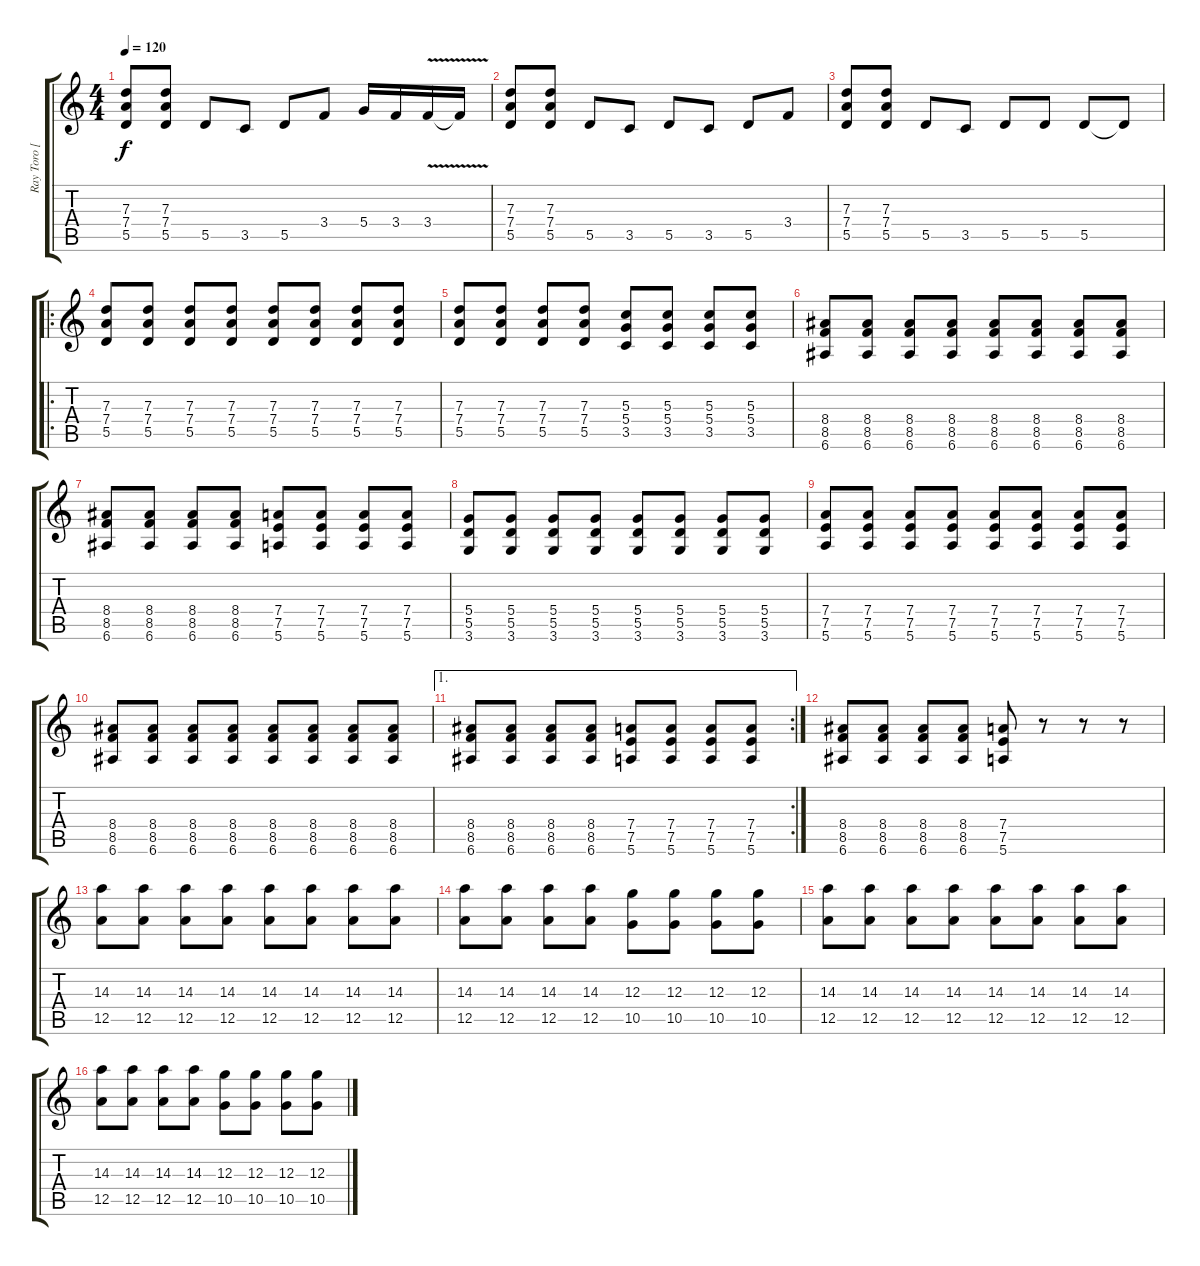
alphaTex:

\track ("Ray Toro [Lead Guitar)" "Ray Toro [") {instrument overdrivenguitar}
\staff {score tabs}
\tuning (E4 B3 G3 D3 A2 E2) {hide}
\ts (4 4)
\tempo 120
\clef g2
\ks c
(7.3 7.4 5.5).8{dy f} (7.3 7.4 5.5).8 5.5.8 3.5.8 5.5.8 3.4.8 5.4.16 3.4.16 3.4{v}.16 3.4{t}.16 |
(7.3 7.4 5.5).8 (7.3 7.4 5.5).8 5.5.8 3.5.8 5.5.8 3.5.8 5.5.8 3.4.8 |
(7.3 7.4 5.5).8 (7.3 7.4 5.5).8 5.5.8 3.5.8 5.5.8 5.5.8 5.5.8 5.5{t}.8 |
\ro
(7.3 7.4 5.5).8 (7.3 7.4 5.5).8 (7.3 7.4 5.5).8 (7.3 7.4 5.5).8 (7.3 7.4 5.5).8 (7.3 7.4 5.5).8 (7.3 7.4 5.5).8 (7.3 7.4 5.5).8 |
(7.3 7.4 5.5).8 (7.3 7.4 5.5).8 (7.3 7.4 5.5).8 (7.3 7.4 5.5).8 (5.3 5.4 3.5).8 (5.3 5.4 3.5).8 (5.3 5.4 3.5).8 (5.3 5.4 3.5).8 |
(8.4 8.5 6.6).8 (8.4 8.5 6.6).8 (8.4 8.5 6.6).8 (8.4 8.5 6.6).8 (8.4 8.5 6.6).8 (8.4 8.5 6.6).8 (8.4 8.5 6.6).8 (8.4 8.5 6.6).8 |
(8.4 8.5 6.6).8 (8.4 8.5 6.6).8 (8.4 8.5 6.6).8 (8.4 8.5 6.6).8 (7.4 7.5 5.6).8 (7.4 7.5 5.6).8 (7.4 7.5 5.6).8 (7.4 7.5 5.6).8 |
(5.4 5.5 3.6).8 (5.4 5.5 3.6).8 (5.4 5.5 3.6).8 (5.4 5.5 3.6).8 (5.4 5.5 3.6).8 (5.4 5.5 3.6).8 (5.4 5.5 3.6).8 (5.4 5.5 3.6).8 |
(7.4 7.5 5.6).8 (7.4 7.5 5.6).8 (7.4 7.5 5.6).8 (7.4 7.5 5.6).8 (7.4 7.5 5.6).8 (7.4 7.5 5.6).8 (7.4 7.5 5.6).8 (7.4 7.5 5.6).8 |
(8.4 8.5 6.6).8 (8.4 8.5 6.6).8 (8.4 8.5 6.6).8 (8.4 8.5 6.6).8 (8.4 8.5 6.6).8 (8.4 8.5 6.6).8 (8.4 8.5 6.6).8 (8.4 8.5 6.6).8 |
\ae 1
\rc 2
(8.4 8.5 6.6).8 (8.4 8.5 6.6).8 (8.4 8.5 6.6).8 (8.4 8.5 6.6).8 (7.4 7.5 5.6).8 (7.4 7.5 5.6).8 (7.4 7.5 5.6).8 (7.4 7.5 5.6).8 |
(8.4 8.5 6.6).8 (8.4 8.5 6.6).8 (8.4 8.5 6.6).8 (8.4 8.5 6.6).8 (7.4 7.5 5.6).8 r.8 r.8 r.8 |
(14.3 12.5).8 (14.3 12.5).8 (14.3 12.5).8 (14.3 12.5).8 (14.3 12.5).8 (14.3 12.5).8 (14.3 12.5).8 (14.3 12.5).8 |
(14.3 12.5).8 (14.3 12.5).8 (14.3 12.5).8 (14.3 12.5).8 (12.3 10.5).8 (12.3 10.5).8 (12.3 10.5).8 (12.3 10.5).8 |
(14.3 12.5).8 (14.3 12.5).8 (14.3 12.5).8 (14.3 12.5).8 (14.3 12.5).8 (14.3 12.5).8 (14.3 12.5).8 (14.3 12.5).8 |
(14.3 12.5).8 (14.3 12.5).8 (14.3 12.5).8 (14.3 12.5).8 (12.3 10.5).8 (12.3 10.5).8 (12.3 10.5).8 (12.3 10.5).8
